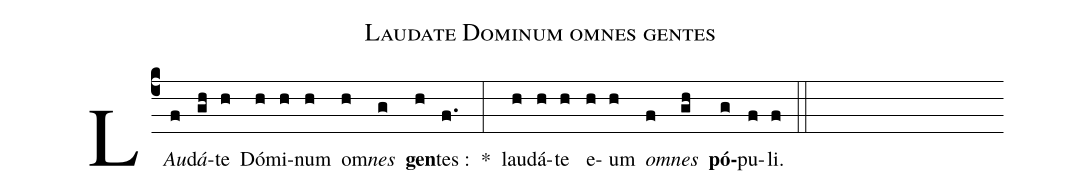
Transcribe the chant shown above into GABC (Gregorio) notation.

name: Laudate Dominum omnes gentes;
%%
(c4) L<i>Au</i>(f)d<i>á</i>(gh)te(h) Dó(h)mi(h)num(h) om(h)<i>nes</i>(g) <b>gen</b>(h)tes :(f.) *(:) lau(h)dá(h)te(h) e(h)um(h) <i>om</i>(f)<i>nes</i>(gh) <b>pó</b>(g)pu(f)li.(f::)

% Quó(f)ni(gh)am(h) con(h)fir(h)má(h)ta(h) est(h) su(h)per(h) nos(h) mi(h)se(h)ri(h)cór(h)di(h)a(g) e(h)jus :(f.:) et(h) vé(h)ri(h)tas(h) Dó(h)mi(h)ni(h) ma(h)net(h) in(f) æ(gh)tér(g)num.(f.::)

% Gló(f)ri(gh)a(h) Pa(h)tri,(h) et(g) Fí(h)li(f)o,(f.:) et(h) Spi(h)rí(h)tu(f)i(gh) Sanc(g)to.(f.::)

% Si(f)cut(gh) e(h)rat(h) in(h) prin(h)cí(h)pi(h)o,(h) et(h) nunc,(h) et(g) sem(h)per,(f.:) et(h) in(h) sǽ(h)cu(h)la(h) sæ(h)cu(h)ló(f)rum.(gh) A(g)men.(f.::)
